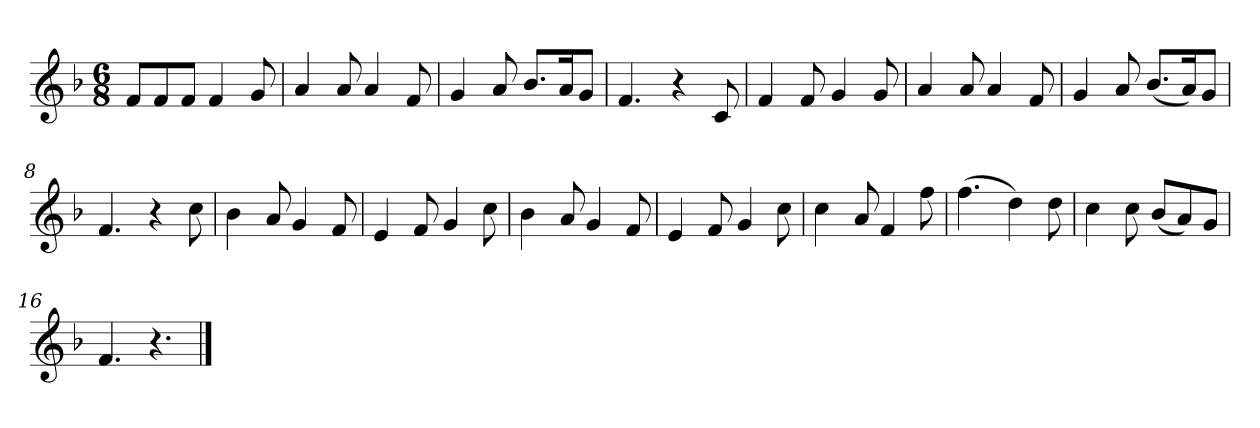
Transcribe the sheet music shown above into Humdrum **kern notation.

**kern
*part1
*staff1
*k[b-]
*M6/8
*MM120
=1
8fL
8f
8fJ
4f
8g
=2
4a
8a
4a
8f
=3
4g
8a
8.b-L
16aK
8gJ
=4
4.f
4r
8c
=5
4f
8f
4g
8g
=6
4a
8a
4a
8f
=7
4g
8a
(8.b-L
16aK)
8gJ
=8
4.f
4r
8cc
=9
4b-
8a
4g
8f
=10
4e
8f
4g
8cc
=11
4b-
8a
4g
8f
=12
4e
8f
4g
8cc
=13
4cc
8a
4f
8ff
=14
(4.ff
4dd)
8dd
=15
4cc
8cc
(8b-L
8a)
8gJ
=16
4.f
4.r
==
*-
